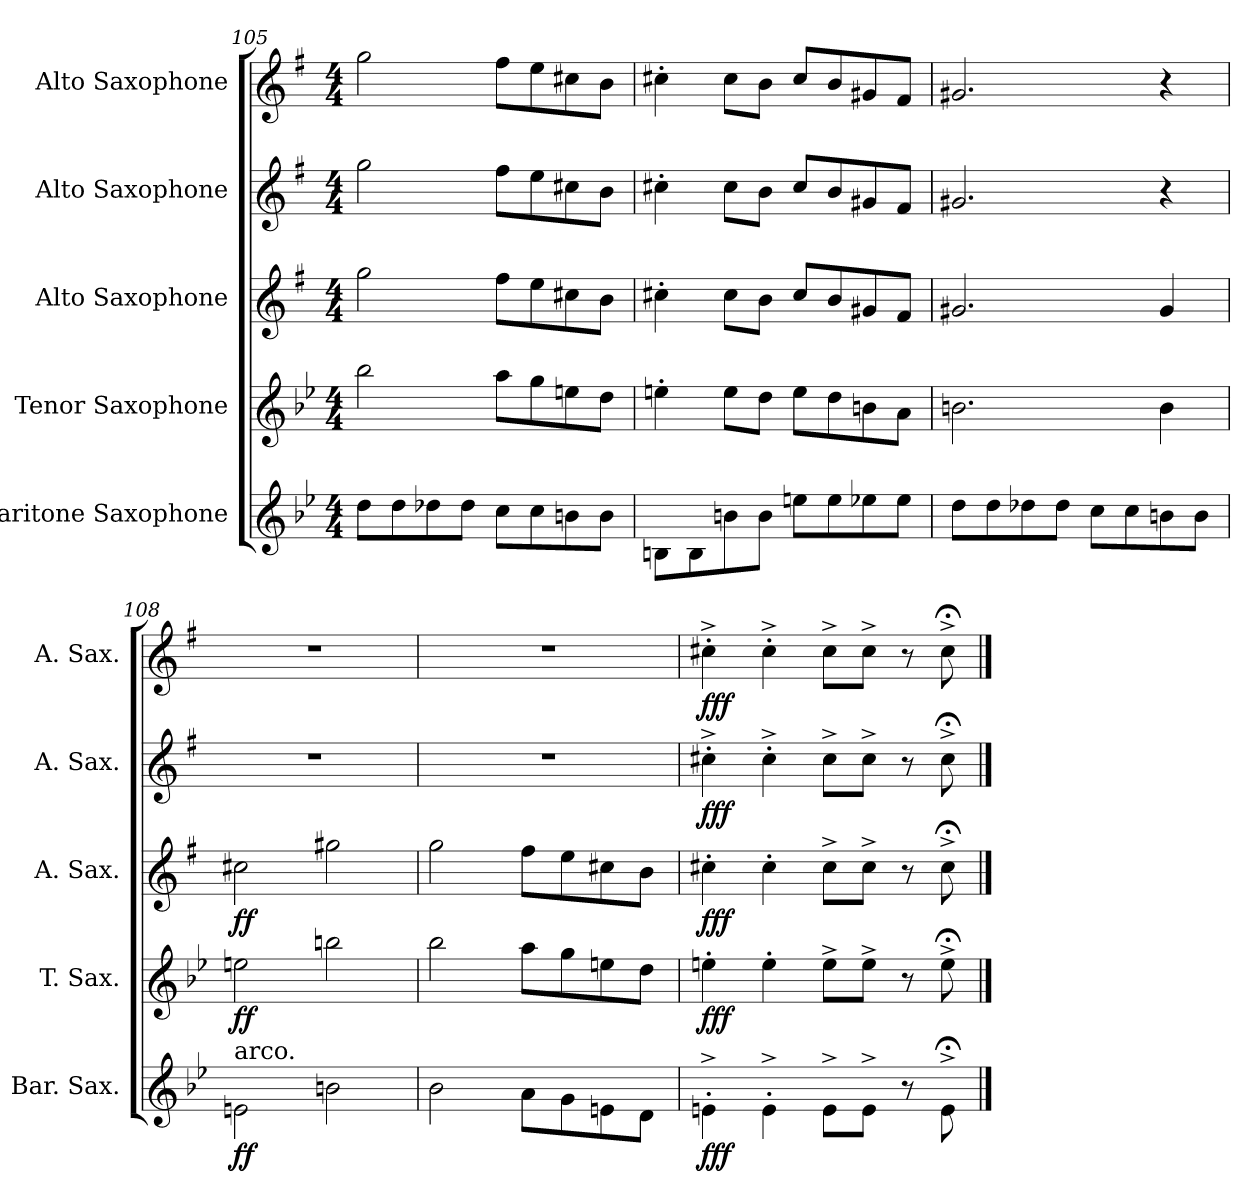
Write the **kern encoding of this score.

**kern	**dynam	**kern	**dynam	**kern	**dynam	**kern	**dynam	**kern	**dynam
*part5	*part5	*part4	*part4	*part3	*part3	*part2	*part2	*part1	*part1
*staff5	*staff5	*staff4	*staff4	*staff3	*staff3	*staff2	*staff2	*staff1	*staff1
*I"Baritone Saxophone	*	*I"Tenor Saxophone	*	*I"Alto Saxophone	*	*I"Alto Saxophone	*	*I"Alto Saxophone	*
*I'Bar. Sax.	*	*I'T. Sax.	*	*I'A. Sax.	*	*I'A. Sax.	*	*I'A. Sax.	*
*clefG2	*	*clefG2	*	*clefG2	*	*clefG2	*	*clefG2	*
*ITrd12c21	*	*ITrd8c14	*	*ITrd5c9	*	*ITrd5c9	*	*ITrd5c9	*
*k[b-e-]	*	*k[b-e-]	*	*k[b-e-]	*	*k[b-e-]	*	*k[b-e-]	*
*M4/4	*	*M4/4	*	*M4/4	*	*M4/4	*	*M4/4	*
=105	=105	=105	=105	=105	=105	=105	=105	=105	=105
8d\L	.	2b-\	.	2b-\	.	2b-\	.	2b-\	.
8d\	.	.	.	.	.	.	.	.	.
8d-X\	.	.	.	.	.	.	.	.	.
8d-\J	.	.	.	.	.	.	.	.	.
8c\L	.	8a\L	.	8a\L	.	8a\L	.	8a\L	.
8c\	.	8g\	.	8g\	.	8g\	.	8g\	.
8Bn\	.	8en\	.	8en\	.	8en\	.	8en\	.
8B\J	.	8d\J	.	8d\J	.	8d\J	.	8d\J	.
!!LO:LB:g=z
=106	=106	=106	=106	=106	=106	=106	=106	=106	=106
8BBn\L	.	4en'\	.	4en'\	.	4en'\	.	4en'\	.
8BB\	.	.	.	.	.	.	.	.	.
8Bn\	.	8e\L	.	8e\L	.	8e\L	.	8e\L	.
8B\J	.	8d\J	.	8d\J	.	8d\J	.	8d\J	.
8en\L	.	8e\L	.	8e/L	.	8e/L	.	8e/L	.
8e\	.	8d\	.	8d/	.	8d/	.	8d/	.
8e-X\	.	8Bn\	.	8Bn/	.	8Bn/	.	8Bn/	.
8e-\J	.	8A\J	.	8A/J	.	8A/J	.	8A/J	.
=107	=107	=107	=107	=107	=107	=107	=107	=107	=107
8d\L	.	2.Bn\	.	2.Bn/	.	2.Bn/	.	2.Bn/	.
8d\	.	.	.	.	.	.	.	.	.
8d-X\	.	.	.	.	.	.	.	.	.
8d-\J	.	.	.	.	.	.	.	.	.
8c\L	.	.	.	.	.	.	.	.	.
8c\	.	.	.	.	.	.	.	.	.
8Bn\	.	4B\	.	4B/	.	4r	.	4r	.
8B\J	.	.	.	.	.	.	.	.	.
=108	=108	=108	=108	=108	=108	=108	=108	=108	=108
!LO:TX:a:t=arco.	!	!	!	!	!	!	!	!	!
!	!LO:DY:b	!	!LO:DY:b	!	!LO:DY:b	!	!	!	!
2En\	ff	2en\	ff	2en\	ff	1r	.	1r	.
2Bn\	.	2bn\	.	2bn\	.	.	.	.	.
=109	=109	=109	=109	=109	=109	=109	=109	=109	=109
2B-\	.	2b-\	.	2b-\	.	1r	.	1r	.
8A\L	.	8a\L	.	8a\L	.	.	.	.	.
8G\	.	8g\	.	8g\	.	.	.	.	.
8En\	.	8en\	.	8en\	.	.	.	.	.
8D\J	.	8d\J	.	8d\J	.	.	.	.	.
=110	=110	=110	=110	=110	=110	=110	=110	=110	=110
!	!LO:DY:b	!	!LO:DY:b	!	!LO:DY:b	!	!LO:DY:b	!	!LO:DY:b
4En'^\	fff	4en'\	fff	4en'\	fff	4en'^\	fff	4en'^\	fff
4E'^\	.	4e'\	.	4e'\	.	4e'^\	.	4e'^\	.
8E^\L	.	8e^\L	.	8e^\L	.	8e^\L	.	8e^\L	.
8E^\J	.	8e^\J	.	8e^\J	.	8e^\J	.	8e^\J	.
8r	.	8r	.	8r	.	8r	.	8r	.
8E;<^\	.	8e;<^\	.	8e;<^\	.	8e;<^\	.	8e;<^\	.
==	==	==	==	==	==	==	==	==	==
*-	*-	*-	*-	*-	*-	*-	*-	*-	*-
